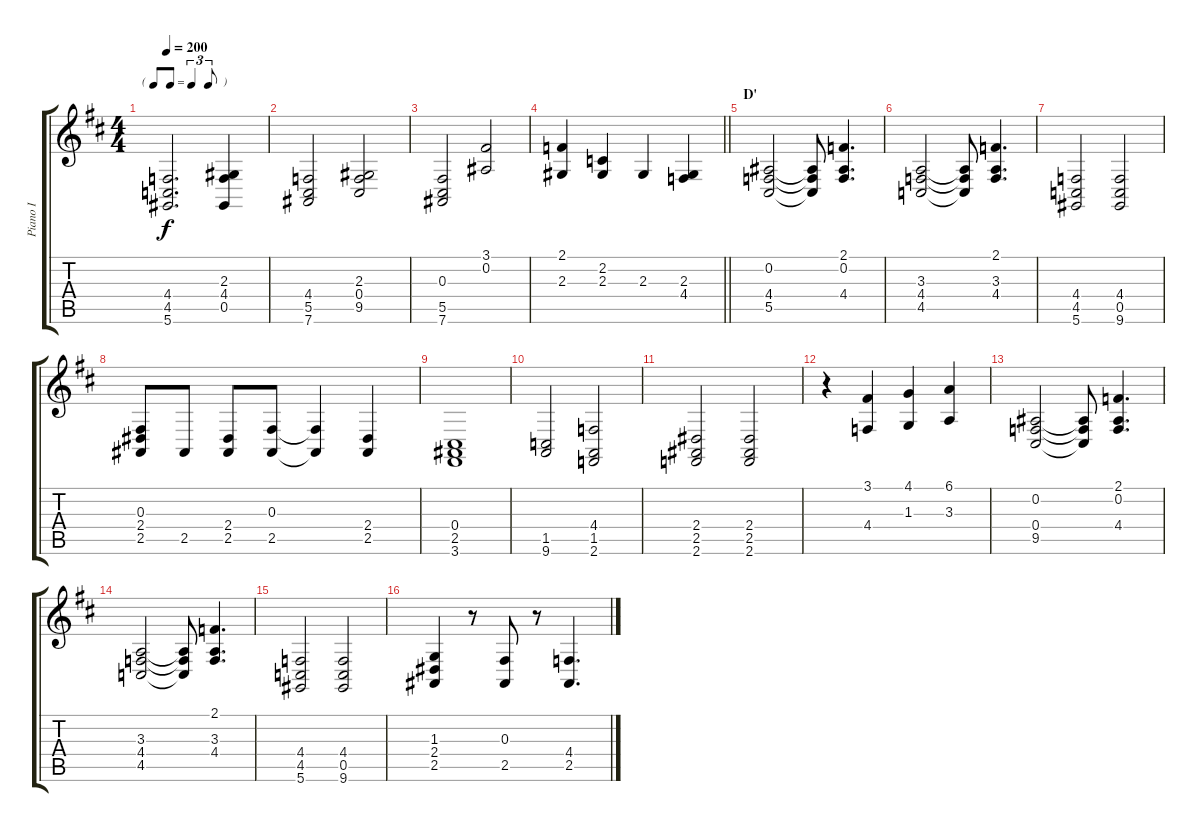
\track ("Piano I" "Piano I") {instrument brightacousticpiano}
\staff {score tabs}
\tuning (Eb4 Bb3 Gb3 Db3 Ab2 Eb2) {hide}
\ts (4 4)
\tf triplet8th
\tempo 200
\clef g2
\ks d
(4.4 4.5 5.6).2{d dy f} (2.3 4.4 0.5).4 |
(4.4 5.5 7.6).2 (2.3 0.4 9.5).2 |
(0.3 5.5 7.6).2 (3.1 0.2).2 |
\barLineRight lightlight
(2.1 2.3).4 (2.2 2.3).4 2.3.4 (2.3 4.4).4 |
\section ("" "D'")
(0.2 4.4 5.5).2 (0.2{t} 4.4{t} 5.5{t}).8 (2.1 0.2 4.4).4{d} |
(3.3 4.4 4.5).2 (3.3{t} 4.4{t} 4.5{t}).8 (2.1 3.3 4.4).4{d} |
(4.4 4.5 5.6).2 (4.4 0.5 9.6).2 |
(0.3 2.4 2.5).8 2.5.8 (2.4 2.5).8 (0.3 2.5).8 (0.3{t} 2.5{t}).4 (2.4 2.5).4 |
(0.4 2.5 3.6).1 |
(1.5 9.6).2 (4.4 1.5 2.6).2 |
(2.4 2.5 2.6).2 (2.4 2.5 2.6).2 |
r.4 (3.1 4.4).4 (4.1 1.3).4 (6.1 3.3).4 |
(0.2 0.4 9.5).2 (0.2{t} 0.4{t} 9.5{t}).8 (2.1 0.2 4.4).4{d} |
(3.3 4.4 4.5).2 (3.3{t} 4.4{t} 4.5{t}).8 (2.1 3.3 4.4).4{d} |
(4.4 4.5 5.6).2 (4.4 0.5 9.6).2 |
(1.3 2.4 2.5).4 r.8 (0.3 2.5).8 r.8 (4.4 2.5).4{d}
